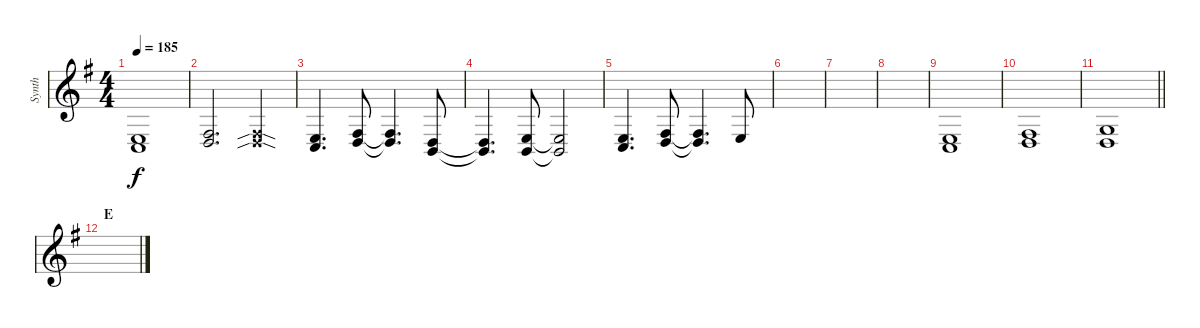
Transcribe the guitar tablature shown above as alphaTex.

\track ("Synth" "Synth") {instrument synthbrass1}
\staff {score}
\tuning (E4 B3 G3 D3 A2 E2) {hide}
\ts (4 4)
\tempo 185
\clef g2
\ks g
(2.4 3.5).1{dy f} |
(0.4 9.5).2{d} (0.4{sib sod x} 9.5{sib sod x}).4 |
(2.4 3.5).4{d} (0.4 9.5).8 (0.4{t} 9.5{t}).4{d} (0.4 2.5).8 |
(0.4{t} 2.5{t}).4{d} (2.4 2.5).8 (2.4{t} 2.5{t}).2 |
(2.4 3.5).4{d} (0.4 9.5).8 (0.4{t} 9.5{t}).4{d} 2.4.8 |
|
|
|
(2.4 3.5).1 |
(4.4 5.5).1 |
\barLineRight lightlight
(0.3 0.4).1 |
\section ("" "E")
